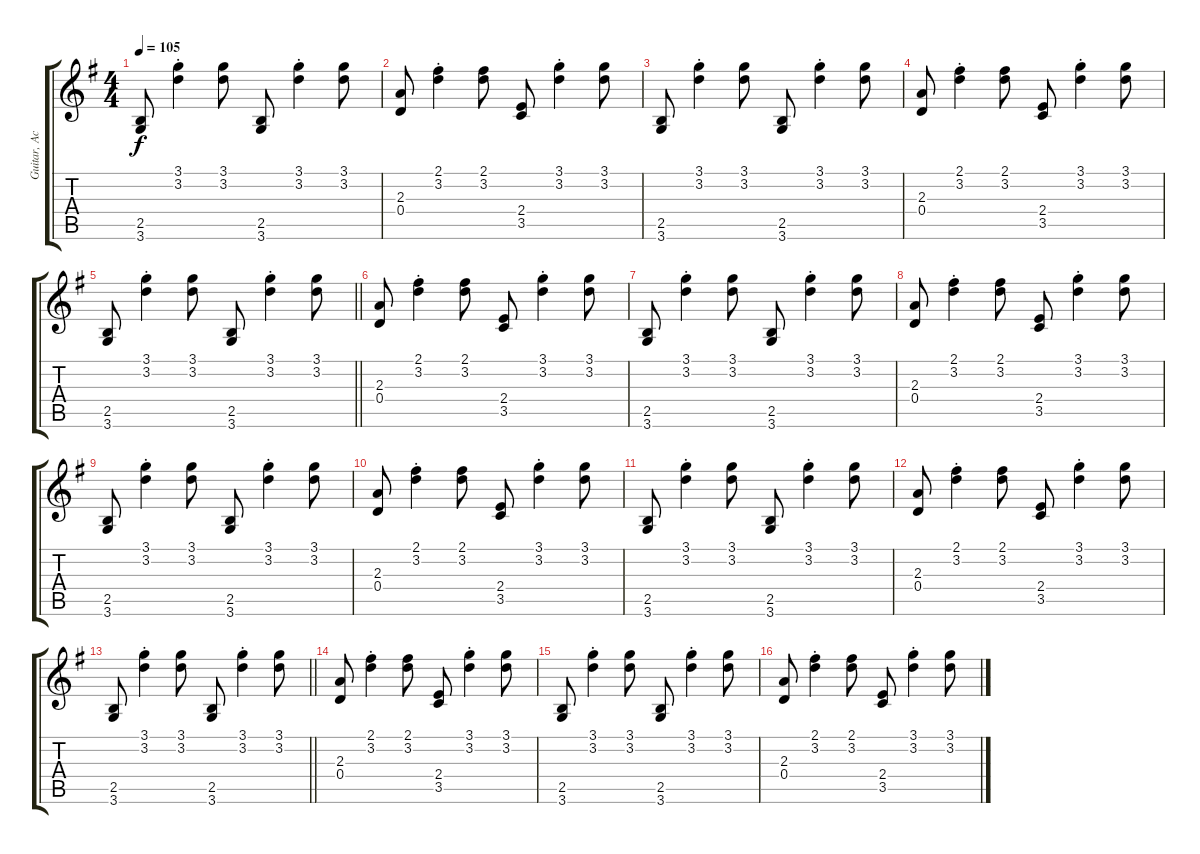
\track ("Guitar, Acoustic" "Guitar, Ac") {instrument acousticguitarsteel}
\staff {score tabs}
\tuning (E4 B3 G3 D3 A2 E2) {hide}
\ts (4 4)
\tempo 105
\clef g2
\ks g
(2.5 3.6).8{dy f} (3.1{st} 3.2{st}).4 (3.1 3.2).8 (2.5 3.6).8 (3.1{st} 3.2{st}).4 (3.1 3.2).8 |
(2.3 0.4).8 (2.1{st} 3.2{st}).4 (2.1 3.2).8 (2.4 3.5).8 (3.1{st} 3.2{st}).4 (3.1 3.2).8 |
(2.5 3.6).8 (3.1{st} 3.2{st}).4 (3.1 3.2).8 (2.5 3.6).8 (3.1{st} 3.2{st}).4 (3.1 3.2).8 |
(2.3 0.4).8 (2.1{st} 3.2{st}).4 (2.1 3.2).8 (2.4 3.5).8 (3.1{st} 3.2{st}).4 (3.1 3.2).8 |
\barLineRight lightlight
(2.5 3.6).8 (3.1{st} 3.2{st}).4 (3.1 3.2).8 (2.5 3.6).8 (3.1{st} 3.2{st}).4 (3.1 3.2).8 |
(2.3 0.4).8 (2.1{st} 3.2{st}).4 (2.1 3.2).8 (2.4 3.5).8 (3.1{st} 3.2{st}).4 (3.1 3.2).8 |
(2.5 3.6).8 (3.1{st} 3.2{st}).4 (3.1 3.2).8 (2.5 3.6).8 (3.1{st} 3.2{st}).4 (3.1 3.2).8 |
(2.3 0.4).8 (2.1{st} 3.2{st}).4 (2.1 3.2).8 (2.4 3.5).8 (3.1{st} 3.2{st}).4 (3.1 3.2).8 |
(2.5 3.6).8 (3.1{st} 3.2{st}).4 (3.1 3.2).8 (2.5 3.6).8 (3.1{st} 3.2{st}).4 (3.1 3.2).8 |
(2.3 0.4).8 (2.1{st} 3.2{st}).4 (2.1 3.2).8 (2.4 3.5).8 (3.1{st} 3.2{st}).4 (3.1 3.2).8 |
(2.5 3.6).8 (3.1{st} 3.2{st}).4 (3.1 3.2).8 (2.5 3.6).8 (3.1{st} 3.2{st}).4 (3.1 3.2).8 |
(2.3 0.4).8 (2.1{st} 3.2{st}).4 (2.1 3.2).8 (2.4 3.5).8 (3.1{st} 3.2{st}).4 (3.1 3.2).8 |
\barLineRight lightlight
(2.5 3.6).8 (3.1{st} 3.2{st}).4 (3.1 3.2).8 (2.5 3.6).8 (3.1{st} 3.2{st}).4 (3.1 3.2).8 |
(2.3 0.4).8 (2.1{st} 3.2{st}).4 (2.1 3.2).8 (2.4 3.5).8 (3.1{st} 3.2{st}).4 (3.1 3.2).8 |
(2.5 3.6).8 (3.1{st} 3.2{st}).4 (3.1 3.2).8 (2.5 3.6).8 (3.1{st} 3.2{st}).4 (3.1 3.2).8 |
(2.3 0.4).8 (2.1{st} 3.2{st}).4 (2.1 3.2).8 (2.4 3.5).8 (3.1{st} 3.2{st}).4 (3.1 3.2).8
